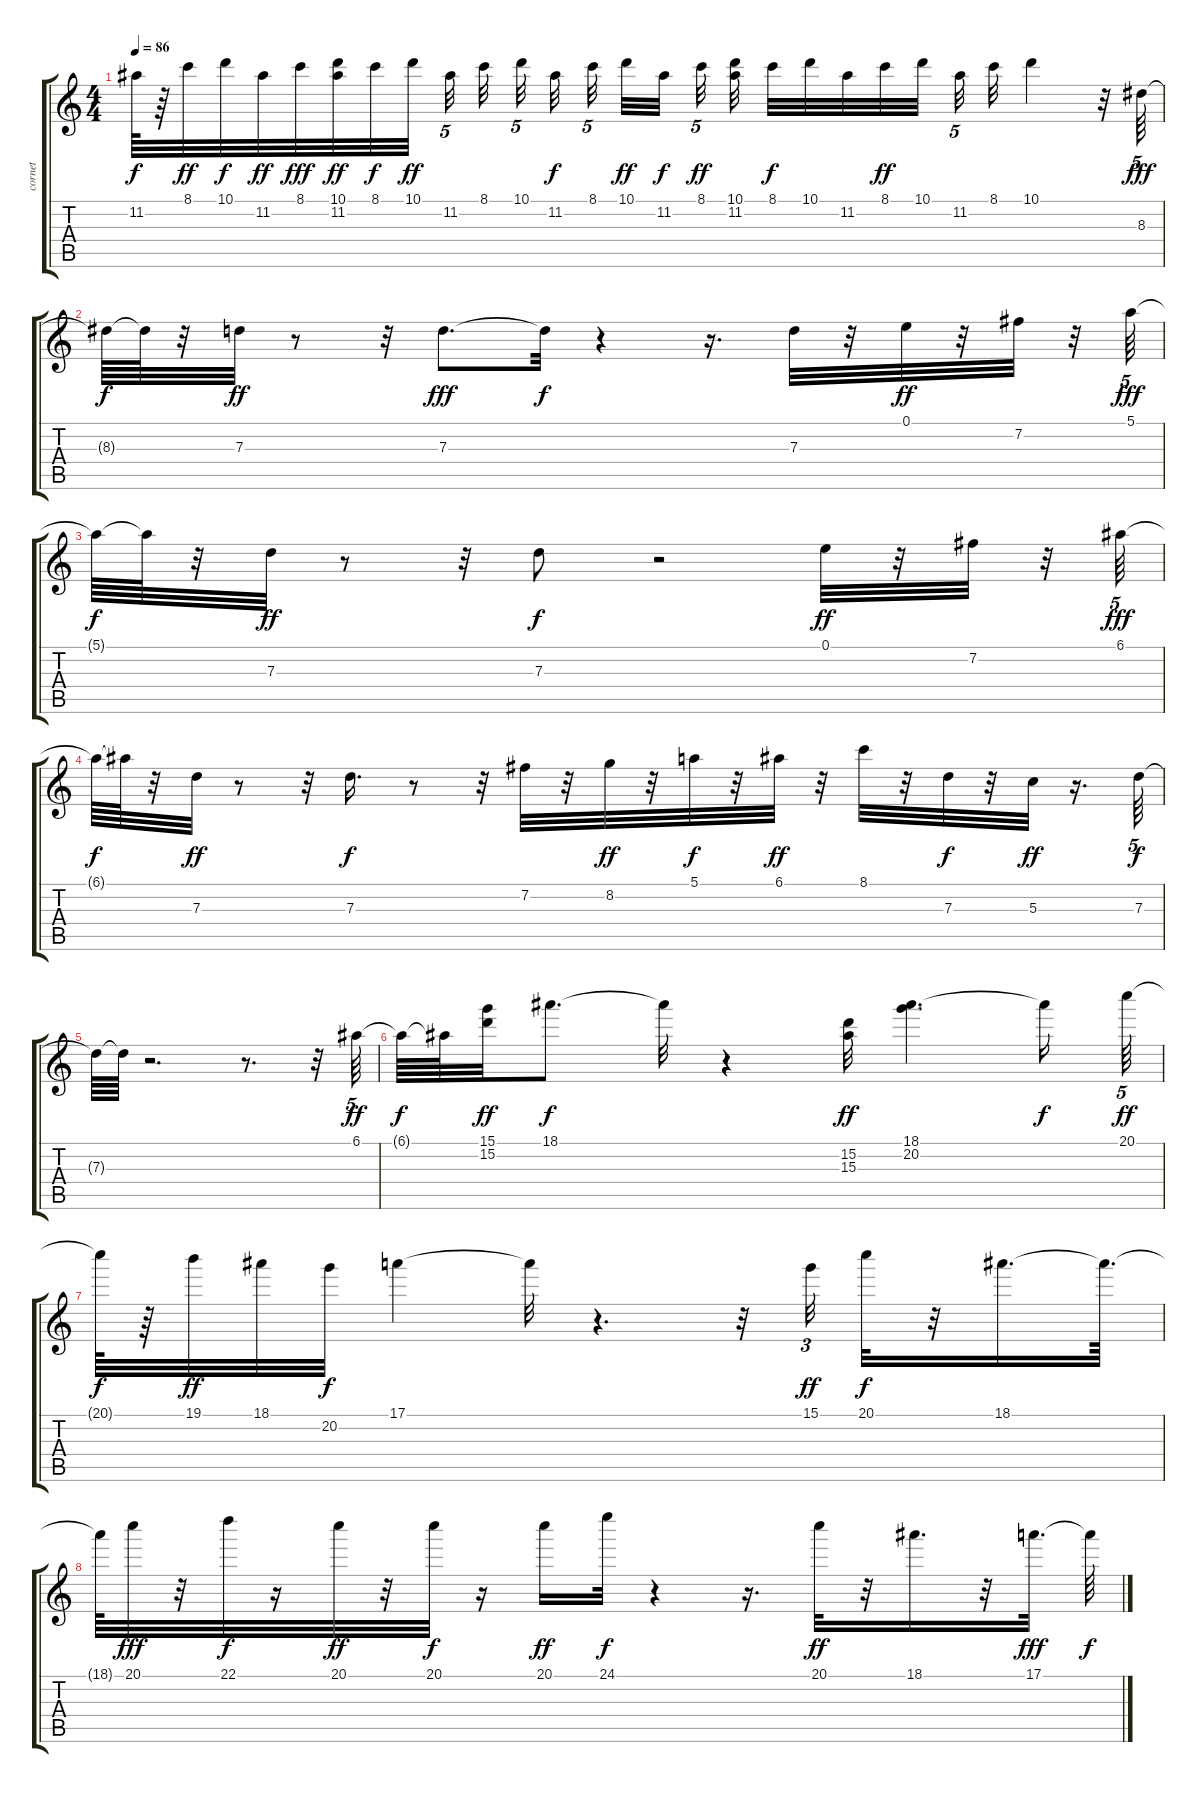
\track ("cornet" "cornet") {instrument distortionguitar}
\staff {score tabs}
\tuning (E4 B3 G3 D3 A2 E2) {hide}
\ts (4 4)
\tempo 86
\clef g2
\ks c
11.2{t}.64{dy f} r.64 8.1.32{dy ff} 10.1.32{dy f} 11.2.32{dy ff} 8.1.32{dy fff} (10.1 11.2).32{dy ff} 8.1.32{dy f} 10.1.32{dy ff} 11.2.32{tu (5 4)} 8.1.32 10.1.32{tu (5 4)} 11.2.32{dy f} 8.1.32{tu (5 4)} 10.1.32{dy ff} 11.2.32{dy f} 8.1.32{tu (5 4) dy ff} (10.1 11.2).32 8.1.32{dy f} 10.1.32 11.2.32 8.1.32{dy ff} 10.1.32 11.2.32{tu (5 4)} 8.1.32 10.1.4 r.32 8.3.64{tu (5 4) dy fff} |
8.3{t}.64{dy f} 8.3{t}.64 r.32 7.3.32{dy ff} r.8 r.32 7.3.8{d dy fff} 7.3{t}.32{dy f} r.4 r.16{d} 7.3.32 r.32 0.1.32{dy ff} r.32 7.2.32 r.32 5.1.64{tu (5 4) dy fff} |
5.1{t}.64{dy f} 5.1{t}.64 r.32 7.3.32{dy ff} r.8 r.32 7.3.8{dy f} r.2 0.1.32{dy ff} r.32 7.2.32 r.32 6.1.64{tu (5 4) dy fff} |
6.1{t}.64{dy f} 6.1{t}.64 r.32 7.3.32{dy ff} r.8 r.32 7.3.16{d dy f} r.8 r.32 7.2.32 r.32 8.2.32{dy ff} r.32 5.1.32{dy f} r.32 6.1.32{dy ff} r.32 8.1.32 r.32 7.3.32{dy f} r.32 5.3.32{dy ff} r.16{d} 7.3.64{tu (5 4) dy f} |
7.3{t}.64 7.3{t}.64 r.2{d} r.8{d} r.32 6.1.64{tu (5 4) dy ff} |
6.1{t}.64{dy f} 6.1{t}.64 (15.1 15.2).32{dy ff} 18.1.8{d dy f} 18.1{t}.32 r.4 (15.2 15.3).32{dy ff} (18.1 20.2).4{d} 18.1{t}.16{dy f} 20.1.64{tu (5 4) dy ff} |
20.1{t}.64{dy f} r.64 19.1.32{dy ff} 18.1.32 20.2.32{dy f} 17.1.4 17.1{t}.32 r.4{d} r.32 15.1.32{tu (3 2) dy ff} 20.1.32{dy f} r.32 18.1.16{d} 18.1{t}.64{d} |
18.1{t}.64 20.1.32{dy fff} r.32 22.1.32{dy f} r.16 20.1.32{dy ff} r.32 20.1.32{dy f} r.16 20.1.16{dy ff} 24.1.32{dy f} r.4 r.16{d} 20.1.32{dy ff} r.32 18.1.16{d} r.32 17.1.32{d dy fff} 17.1{t}.64{dy f}
